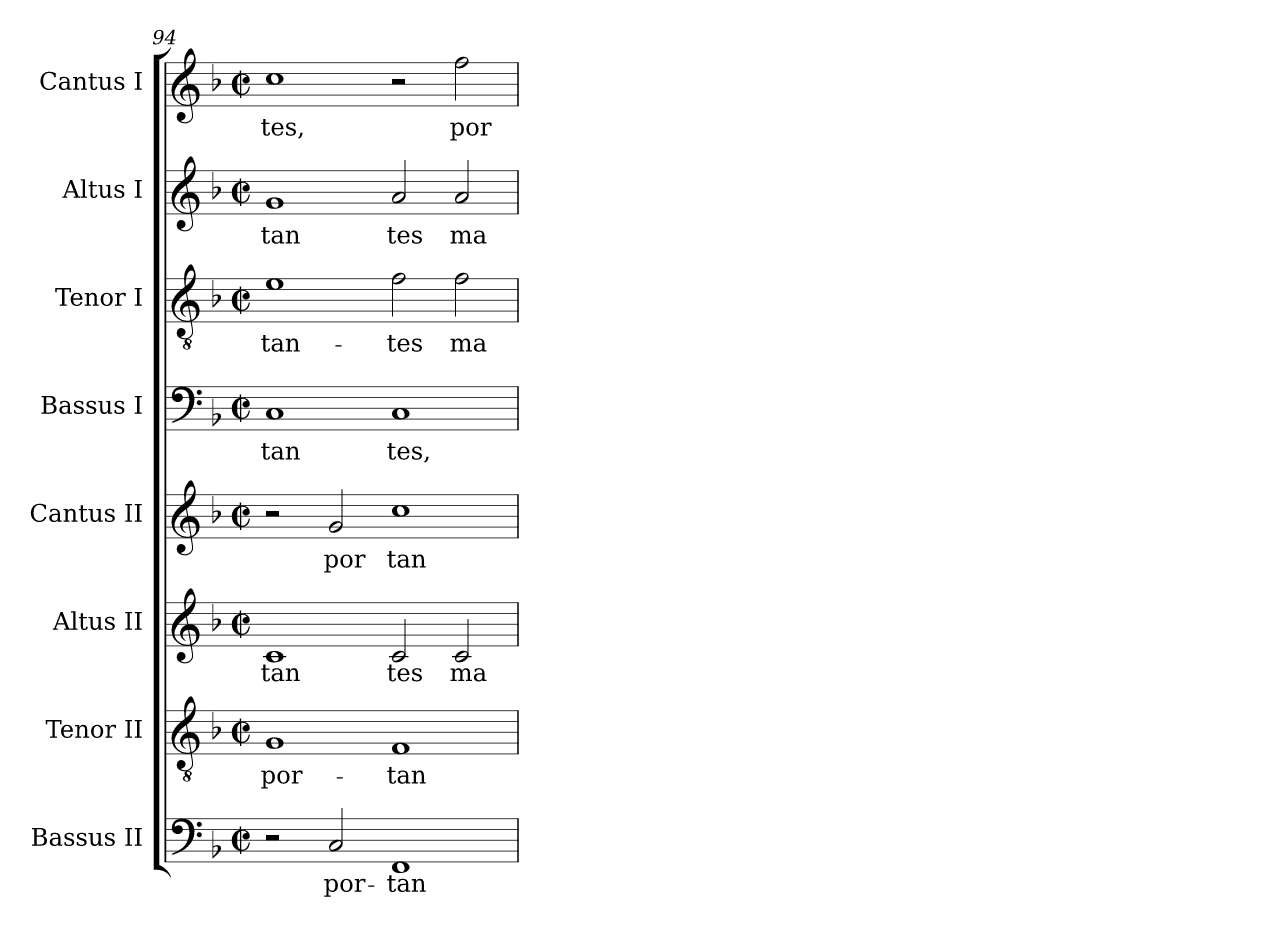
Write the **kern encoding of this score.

**kern	**text	**kern	**text	**kern	**text	**kern	**text	**kern	**text	**kern	**text	**kern	**text	**kern	**text
*part8	*part8	*part7	*part7	*part6	*part6	*part5	*part5	*part4	*part4	*part3	*part3	*part2	*part2	*part1	*part1
*staff8	*staff8	*staff7	*staff7	*staff6	*staff6	*staff5	*staff5	*staff4	*staff4	*staff3	*staff3	*staff2	*staff2	*staff1	*staff1
*I"Bassus II	*	*I"Tenor II	*	*I"Altus II	*	*I"Cantus II	*	*I"Bassus I	*	*I"Tenor I	*	*I"Altus I	*	*I"Cantus I	*
*I'Bassus II	*	*I'Tenor II	*	*I'Altus II	*	*I'Cantus II	*	*I'Bassus I	*	*I'Tenor I	*	*I'Altus I	*	*I'Cantus I	*
*clefF4	*	*clefGv2	*	*clefG2	*	*clefG2	*	*clefF4	*	*clefGv2	*	*clefG2	*	*clefG2	*
*k[b-]	*	*k[b-]	*	*k[b-]	*	*k[b-]	*	*k[b-]	*	*k[b-]	*	*k[b-]	*	*k[b-]	*
*F:	*	*F:	*	*F:	*	*F:	*	*F:	*	*F:	*	*F:	*	*F:	*
*M2/2	*	*M2/2	*	*M2/2	*	*M2/2	*	*M2/2	*	*M2/2	*	*M2/2	*	*M2/2	*
*met(c|)	*	*met(c|)	*	*met(c|)	*	*met(c|)	*	*met(c|)	*	*met(c|)	*	*met(c|)	*	*met(c|)	*
=94	=94	=94	=94	=94	=94	=94	=94	=94	=94	=94	=94	=94	=94	=94	=94
!	!	!	!LO:LY:b:cj	!	!LO:LY:b:cj	!	!	!	!LO:LY:b:cj	!	!LO:LY:b:cj	!	!LO:LY:b:cj	!	!LO:LY:b:cj
2r	.	1G	por-	1c	tan	2r	.	1C	tan	1e	-tan-	1g	tan	1cc	tes,
!	!LO:LY:b:cj	!	!	!	!	!	!LO:LY:b:cj	!	!	!	!	!	!	!	!
2C/	por-	.	.	.	.	2g/	por	.	.	.	.	.	.	.	.
!	!LO:LY:b:cj	!	!LO:LY:b:cj	!	!LO:LY:b:cj	!	!LO:LY:b:cj	!	!LO:LY:b:cj	!	!LO:LY:b:cj	!	!LO:LY:b:cj	!	!
1FF	-tan-	1F	-tan-	2c/	tes	1cc	tan	1C	tes,	2f\	-tes	2a/	tes	2r	.
!	!	!	!	!	!LO:LY:b:cj	!	!	!	!	!	!LO:LY:b:cj	!	!LO:LY:b:cj	!	!LO:LY:b:cj
.	.	.	.	2c/	ma	.	.	.	.	2f\	ma-	2a/	ma	2ff\	por
=	=	=	=	=	=	=	=	=	=	=	=	=	=	=	=
*-	*-	*-	*-	*-	*-	*-	*-	*-	*-	*-	*-	*-	*-	*-	*-
